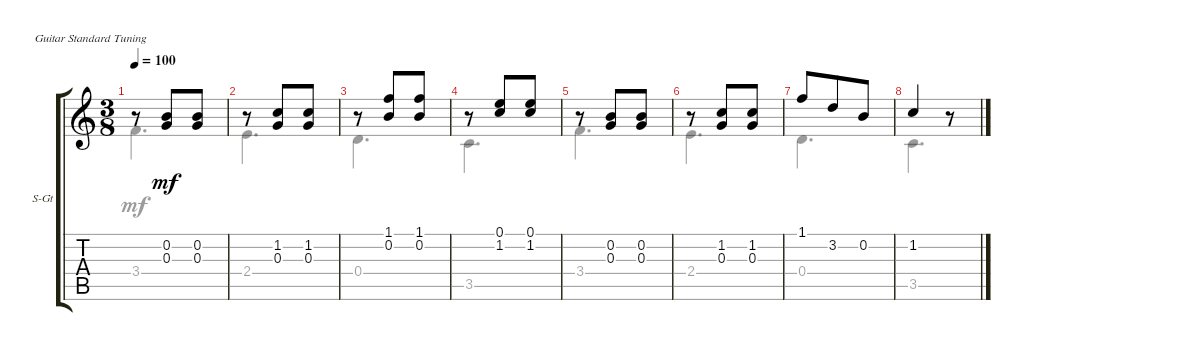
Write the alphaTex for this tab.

\defaultSystemsLayout 4
\bracketExtendMode groupsimilarinstruments
\firstSystemTrackNameOrientation horizontal
\otherSystemsTrackNameOrientation horizontal
\track ("Steel Guitar" "S-Gt") {instrument acousticguitarsteel}
\staff {score tabs}
\tuning (E4 B3 G3 D3 A2 E2)
\voice
\ts (3 8)
\tempo 100
\clef g2
\ks c
r.8{dy mf} (0.3 0.2).8 (0.2 0.3).8 |
r.8 (1.2 0.3).8 (0.3 1.2).8 |
r.8 (0.2 1.1).8 (1.1 0.2).8 |
r.8 (1.2 0.1).8 (0.1 1.2).8 |
r.8 (0.3 0.2).8 (0.2 0.3).8 |
r.8 (0.3 1.2).8 (1.2 0.3).8 |
1.1.8 3.2.8 0.2.8 |
1.2.4 r.8
\voice
\clef g2
\ottava regular
\simile none
\ks c
3.4.4{d dy mf} |
2.4.4{d} |
0.4.4{d} |
3.5.4{d} |
3.4.4{d} |
2.4.4{d} |
0.4.4{d} |
3.5.4{d}
